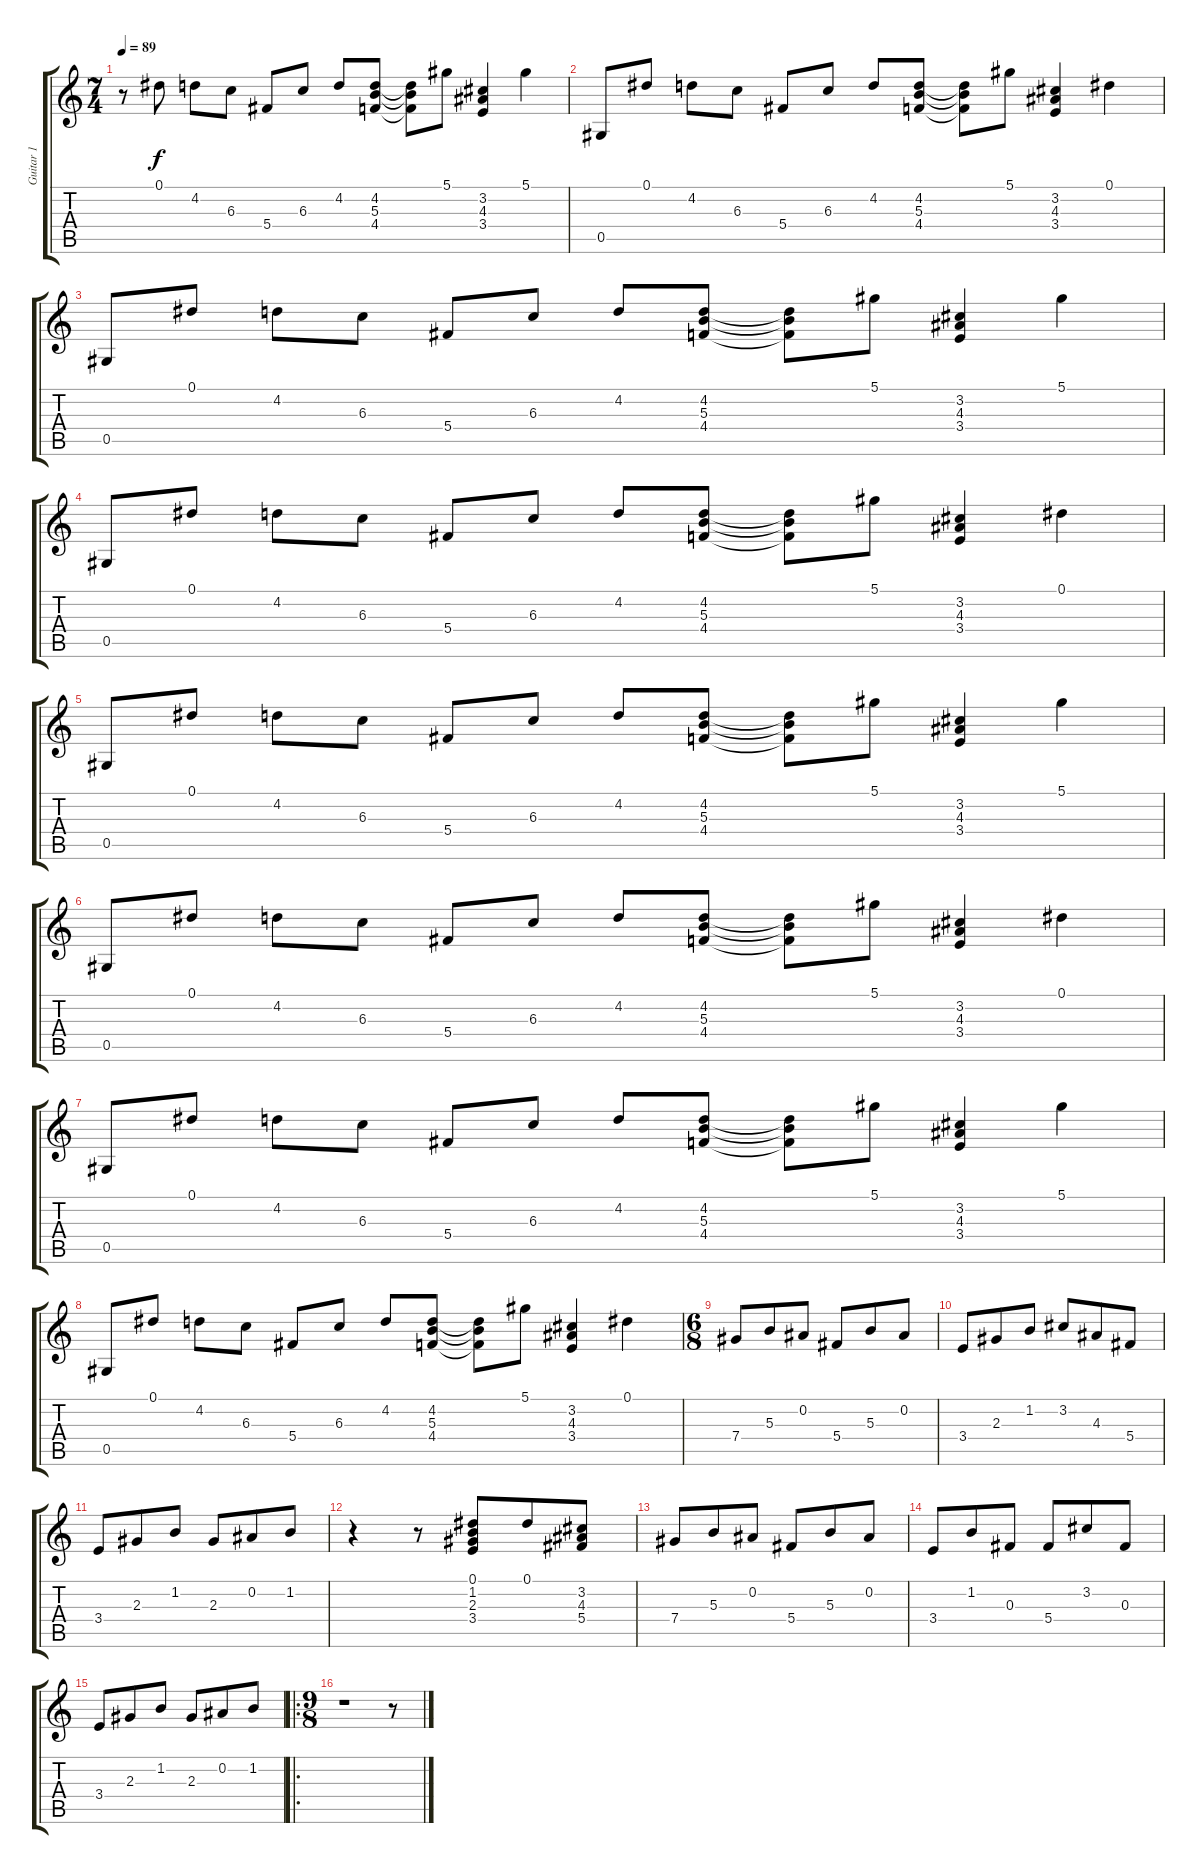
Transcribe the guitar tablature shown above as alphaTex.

\track ("Guitar 1" "Guitar 1") {instrument electricguitarclean}
\staff {score tabs}
\tuning (Eb4 Bb3 Gb3 Db3 Ab2 Eb2) {hide}
\ts (7 4)
\tempo 89
\clef g2
\ks c
r.8{dy f} 0.1.8 4.2.8 6.3.8 5.4.8 6.3.8 4.2.8 (4.2 5.3 4.4).8 (4.2{t} 5.3{t} 4.4{t}).8 5.1.8 (3.2 4.3 3.4).4 5.1.4 |
0.5.8 0.1.8 4.2.8 6.3.8 5.4.8 6.3.8 4.2.8 (4.2 5.3 4.4).8 (4.2{t} 5.3{t} 4.4{t}).8 5.1.8 (3.2 4.3 3.4).4 0.1.4 |
0.5.8 0.1.8 4.2.8 6.3.8 5.4.8 6.3.8 4.2.8 (4.2 5.3 4.4).8 (4.2{t} 5.3{t} 4.4{t}).8 5.1.8 (3.2 4.3 3.4).4 5.1.4 |
0.5.8 0.1.8 4.2.8 6.3.8 5.4.8 6.3.8 4.2.8 (4.2 5.3 4.4).8 (4.2{t} 5.3{t} 4.4{t}).8 5.1.8 (3.2 4.3 3.4).4 0.1.4 |
0.5.8 0.1.8 4.2.8 6.3.8 5.4.8 6.3.8 4.2.8 (4.2 5.3 4.4).8 (4.2{t} 5.3{t} 4.4{t}).8 5.1.8 (3.2 4.3 3.4).4 5.1.4 |
0.5.8 0.1.8 4.2.8 6.3.8 5.4.8 6.3.8 4.2.8 (4.2 5.3 4.4).8 (4.2{t} 5.3{t} 4.4{t}).8 5.1.8 (3.2 4.3 3.4).4 0.1.4 |
0.5.8 0.1.8 4.2.8 6.3.8 5.4.8 6.3.8 4.2.8 (4.2 5.3 4.4).8 (4.2{t} 5.3{t} 4.4{t}).8 5.1.8 (3.2 4.3 3.4).4 5.1.4 |
0.5.8 0.1.8 4.2.8 6.3.8 5.4.8 6.3.8 4.2.8 (4.2 5.3 4.4).8 (4.2{t} 5.3{t} 4.4{t}).8 5.1.8 (3.2 4.3 3.4).4 0.1.4 |
\ts (6 8)
7.4.8 5.3.8 0.2.8 5.4.8 5.3.8 0.2.8 |
3.4.8 2.3.8 1.2.8 3.2.8 4.3.8 5.4.8 |
3.4.8 2.3.8 1.2.8 2.3.8 0.2.8 1.2.8 |
r.4 r.8 (0.1 1.2 2.3 3.4).8 0.1.8 (3.2 4.3 5.4).8 |
7.4.8 5.3.8 0.2.8 5.4.8 5.3.8 0.2.8 |
3.4.8 1.2.8 0.3.8 5.4.8 3.2.8 0.3.8 |
3.4.8 2.3.8 1.2.8 2.3.8 0.2.8 1.2.8 |
\ro
\ts (9 8)
r.1 r.8
